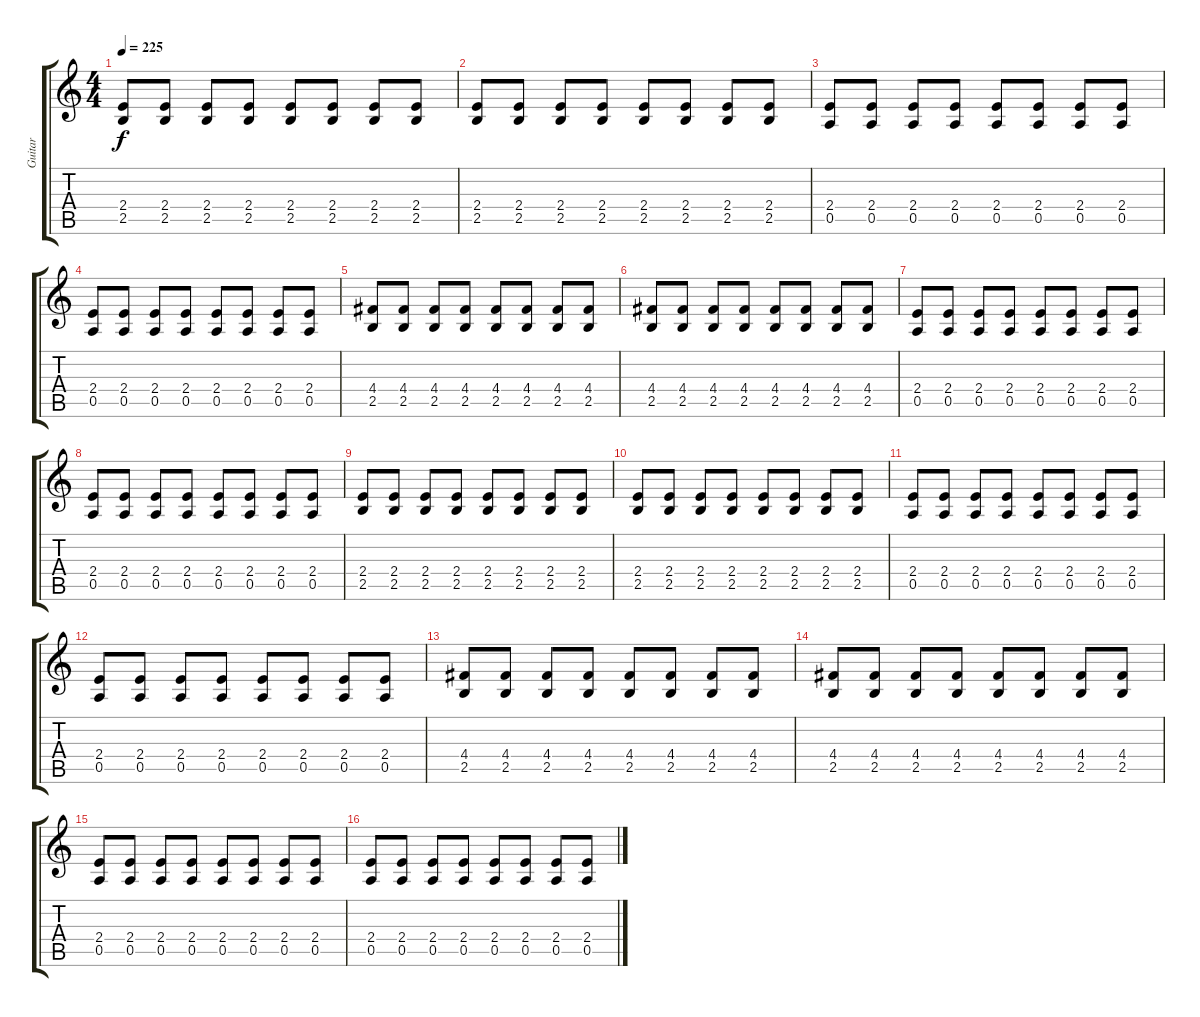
\track ("Guitar" "Guitar") {instrument distortionguitar}
\staff {score tabs}
\tuning (E4 B3 G3 D3 A2 E2) {hide}
\ts (4 4)
\tempo 225
\clef g2
\ks c
(2.4 2.5).8{dy f instrument distortionguitar} (2.4 2.5).8 (2.4 2.5).8 (2.4 2.5).8 (2.4 2.5).8 (2.4 2.5).8 (2.4 2.5).8 (2.4 2.5).8 |
(2.4 2.5).8 (2.4 2.5).8 (2.4 2.5).8 (2.4 2.5).8 (2.4 2.5).8 (2.4 2.5).8 (2.4 2.5).8 (2.4 2.5).8 |
(2.4 0.5).8 (2.4 0.5).8 (2.4 0.5).8 (2.4 0.5).8 (2.4 0.5).8 (2.4 0.5).8 (2.4 0.5).8 (2.4 0.5).8 |
(2.4 0.5).8 (2.4 0.5).8 (2.4 0.5).8 (2.4 0.5).8 (2.4 0.5).8 (2.4 0.5).8 (2.4 0.5).8 (2.4 0.5).8 |
(4.4 2.5).8 (4.4 2.5).8 (4.4 2.5).8 (4.4 2.5).8 (4.4 2.5).8 (4.4 2.5).8 (4.4 2.5).8 (4.4 2.5).8 |
(4.4 2.5).8 (4.4 2.5).8 (4.4 2.5).8 (4.4 2.5).8 (4.4 2.5).8 (4.4 2.5).8 (4.4 2.5).8 (4.4 2.5).8 |
(2.4 0.5).8 (2.4 0.5).8 (2.4 0.5).8 (2.4 0.5).8 (2.4 0.5).8 (2.4 0.5).8 (2.4 0.5).8 (2.4 0.5).8 |
(2.4 0.5).8 (2.4 0.5).8 (2.4 0.5).8 (2.4 0.5).8 (2.4 0.5).8 (2.4 0.5).8 (2.4 0.5).8 (2.4 0.5).8 |
(2.4 2.5).8 (2.4 2.5).8 (2.4 2.5).8 (2.4 2.5).8 (2.4 2.5).8 (2.4 2.5).8 (2.4 2.5).8 (2.4 2.5).8 |
(2.4 2.5).8 (2.4 2.5).8 (2.4 2.5).8 (2.4 2.5).8 (2.4 2.5).8 (2.4 2.5).8 (2.4 2.5).8 (2.4 2.5).8 |
(2.4 0.5).8 (2.4 0.5).8 (2.4 0.5).8 (2.4 0.5).8 (2.4 0.5).8 (2.4 0.5).8 (2.4 0.5).8 (2.4 0.5).8 |
(2.4 0.5).8 (2.4 0.5).8 (2.4 0.5).8 (2.4 0.5).8 (2.4 0.5).8 (2.4 0.5).8 (2.4 0.5).8 (2.4 0.5).8 |
(4.4 2.5).8 (4.4 2.5).8 (4.4 2.5).8 (4.4 2.5).8 (4.4 2.5).8 (4.4 2.5).8 (4.4 2.5).8 (4.4 2.5).8 |
(4.4 2.5).8 (4.4 2.5).8 (4.4 2.5).8 (4.4 2.5).8 (4.4 2.5).8 (4.4 2.5).8 (4.4 2.5).8 (4.4 2.5).8 |
(2.4 0.5).8 (2.4 0.5).8 (2.4 0.5).8 (2.4 0.5).8 (2.4 0.5).8 (2.4 0.5).8 (2.4 0.5).8 (2.4 0.5).8 |
(2.4 0.5).8 (2.4 0.5).8 (2.4 0.5).8 (2.4 0.5).8 (2.4 0.5).8 (2.4 0.5).8 (2.4 0.5).8 (2.4 0.5).8
